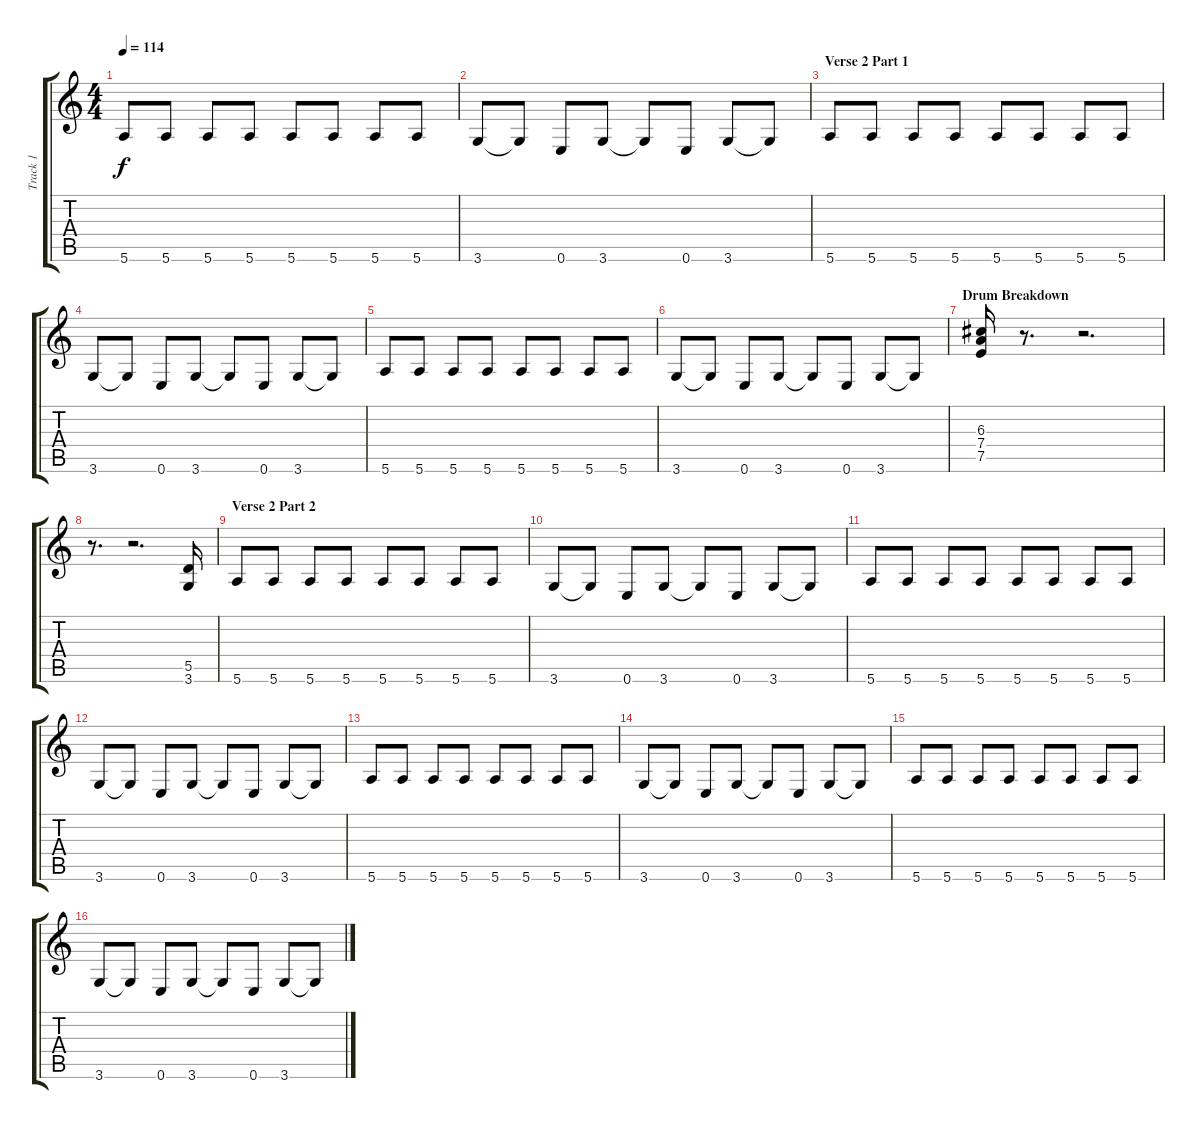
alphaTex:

\track ("Track 1" "Track 1") {instrument distortionguitar}
\staff {score tabs}
\tuning (E4 B3 G3 D3 A2 E2) {hide}
\ts (4 4)
\tempo 114
\clef g2
\ks c
5.6.8{dy f} 5.6.8 5.6.8 5.6.8 5.6.8 5.6.8 5.6.8 5.6.8 |
3.6.8 3.6{t}.8 0.6.8 3.6.8 3.6{t}.8 0.6.8 3.6.8 3.6{t}.8 |
\section ("" "Verse 2 Part 1")
5.6.8 5.6.8 5.6.8 5.6.8 5.6.8 5.6.8 5.6.8 5.6.8 |
3.6.8 3.6{t}.8 0.6.8 3.6.8 3.6{t}.8 0.6.8 3.6.8 3.6{t}.8 |
5.6.8 5.6.8 5.6.8 5.6.8 5.6.8 5.6.8 5.6.8 5.6.8 |
3.6.8 3.6{t}.8 0.6.8 3.6.8 3.6{t}.8 0.6.8 3.6.8 3.6{t}.8 |
\section ("" "Drum Breakdown")
(6.3 7.4 7.5).16 r.8{d} r.2{d} |
r.8{d} r.2{d} (5.5 3.6).16 |
\section ("" "Verse 2 Part 2")
5.6.8 5.6.8 5.6.8 5.6.8 5.6.8 5.6.8 5.6.8 5.6.8 |
3.6.8 3.6{t}.8 0.6.8 3.6.8 3.6{t}.8 0.6.8 3.6.8 3.6{t}.8 |
5.6.8 5.6.8 5.6.8 5.6.8 5.6.8 5.6.8 5.6.8 5.6.8 |
3.6.8 3.6{t}.8 0.6.8 3.6.8 3.6{t}.8 0.6.8 3.6.8 3.6{t}.8 |
5.6.8 5.6.8 5.6.8 5.6.8 5.6.8 5.6.8 5.6.8 5.6.8 |
3.6.8 3.6{t}.8 0.6.8 3.6.8 3.6{t}.8 0.6.8 3.6.8 3.6{t}.8 |
5.6.8 5.6.8 5.6.8 5.6.8 5.6.8 5.6.8 5.6.8 5.6.8 |
3.6.8 3.6{t}.8 0.6.8 3.6.8 3.6{t}.8 0.6.8 3.6.8 3.6{t}.8
